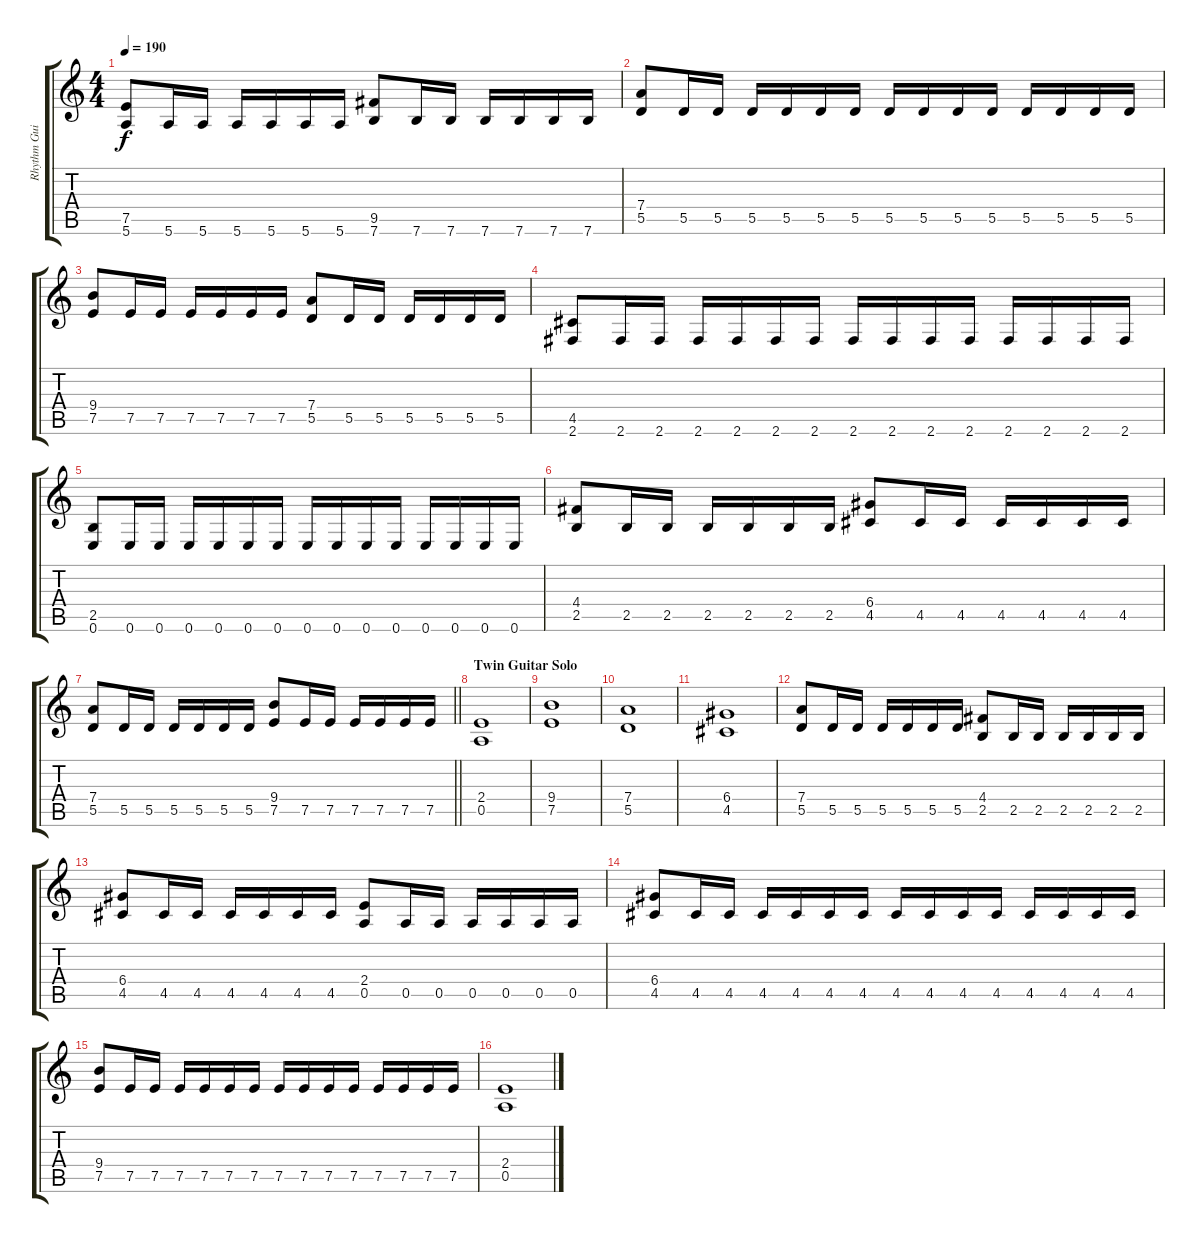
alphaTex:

\track ("Rhythm Guitar" "Rhythm Gui") {instrument distortionguitar}
\staff {score tabs}
\tuning (E4 B3 G3 D3 A2 E2) {hide}
\ts (4 4)
\tempo 190
\clef g2
\ks c
(7.5 5.6).8{dy f} 5.6.16 5.6.16 5.6.16 5.6.16 5.6.16 5.6.16 (9.5 7.6).8 7.6.16 7.6.16 7.6.16 7.6.16 7.6.16 7.6.16 |
(7.4 5.5).8 5.5.16 5.5.16 5.5.16 5.5.16 5.5.16 5.5.16 5.5.16 5.5.16 5.5.16 5.5.16 5.5.16 5.5.16 5.5.16 5.5.16 |
(9.4 7.5).8 7.5.16 7.5.16 7.5.16 7.5.16 7.5.16 7.5.16 (7.4 5.5).8 5.5.16 5.5.16 5.5.16 5.5.16 5.5.16 5.5.16 |
(4.5 2.6).8 2.6.16 2.6.16 2.6.16 2.6.16 2.6.16 2.6.16 2.6.16 2.6.16 2.6.16 2.6.16 2.6.16 2.6.16 2.6.16 2.6.16 |
(2.5 0.6).8 0.6.16 0.6.16 0.6.16 0.6.16 0.6.16 0.6.16 0.6.16 0.6.16 0.6.16 0.6.16 0.6.16 0.6.16 0.6.16 0.6.16 |
(4.4 2.5).8 2.5.16 2.5.16 2.5.16 2.5.16 2.5.16 2.5.16 (6.4 4.5).8 4.5.16 4.5.16 4.5.16 4.5.16 4.5.16 4.5.16 |
\barLineRight lightlight
(7.4 5.5).8 5.5.16 5.5.16 5.5.16 5.5.16 5.5.16 5.5.16 (9.4 7.5).8 7.5.16 7.5.16 7.5.16 7.5.16 7.5.16 7.5.16 |
\section ("" "Twin Guitar Solo")
(2.4 0.5).1 |
(9.4 7.5).1 |
(7.4 5.5).1 |
(6.4 4.5).1 |
(7.4 5.5).8 5.5.16 5.5.16 5.5.16 5.5.16 5.5.16 5.5.16 (4.4 2.5).8 2.5.16 2.5.16 2.5.16 2.5.16 2.5.16 2.5.16 |
(6.4 4.5).8 4.5.16 4.5.16 4.5.16 4.5.16 4.5.16 4.5.16 (2.4 0.5).8 0.5.16 0.5.16 0.5.16 0.5.16 0.5.16 0.5.16 |
(6.4 4.5).8 4.5.16 4.5.16 4.5.16 4.5.16 4.5.16 4.5.16 4.5.16 4.5.16 4.5.16 4.5.16 4.5.16 4.5.16 4.5.16 4.5.16 |
(9.4 7.5).8 7.5.16 7.5.16 7.5.16 7.5.16 7.5.16 7.5.16 7.5.16 7.5.16 7.5.16 7.5.16 7.5.16 7.5.16 7.5.16 7.5.16 |
(2.4 0.5).1
